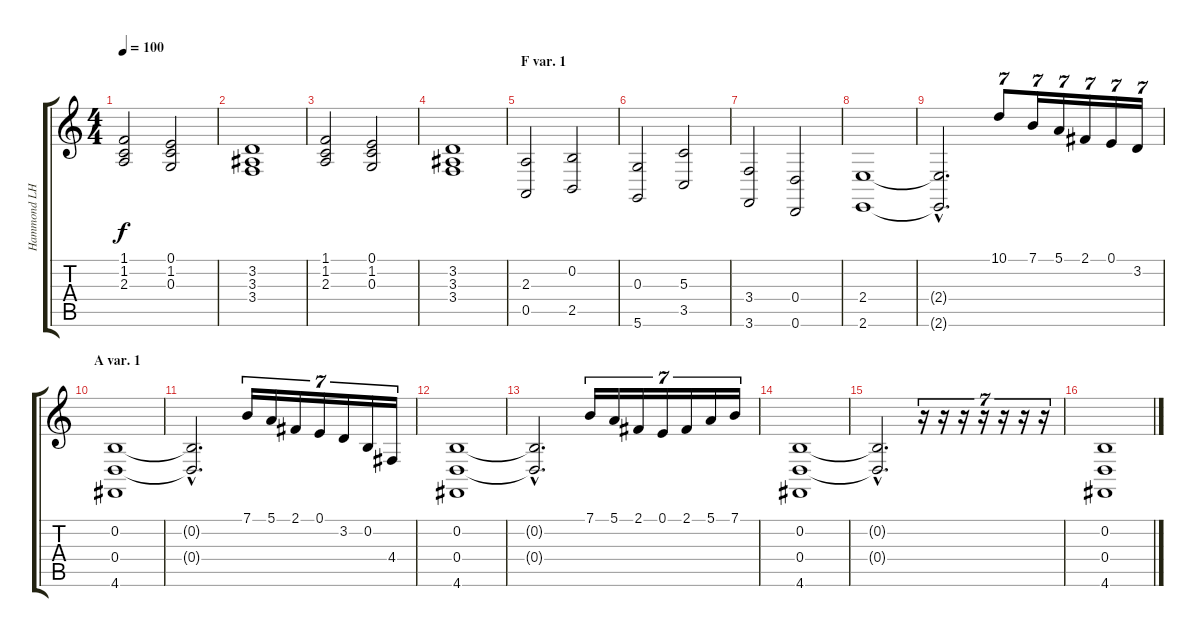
\track ("Hammond LH" "Hammond LH") {instrument drawbarorgan}
\staff {score tabs}
\tuning (E4 B3 G3 D3 A2 D2) {hide}
\ts (4 4)
\tempo 100
\clef g2
\ks c
(1.1 1.2 2.3).2{dy f} (0.1 1.2 0.3).2 |
(3.2 3.3 3.4).1 |
(1.1 1.2 2.3).2 (0.1 1.2 0.3).2 |
(3.2 3.3 3.4).1 |
\section ("" "F var. 1")
(2.3 0.5).2 (0.2 2.5).2{volume 9} |
(0.3 5.6).2 (5.3 3.5).2 |
(3.4 3.6).2 (0.4 0.6).2 |
(2.4 2.6).1 |
(2.4{hac t} 2.6{hac t}).2{d} 10.1.8{tu (7 4)} 7.1.16{tu (7 4)} 5.1.16{tu (7 4)} 2.1.16{tu (7 4)} 0.1.16{tu (7 4)} 3.2.16{tu (7 4)} |
\section ("" "A var. 1")
(0.2 0.4 4.6).1 |
(0.2{hac t} 0.4{hac t}).2{d} 7.1.16{tu (7 4)} 5.1.16{tu (7 4)} 2.1.16{tu (7 4)} 0.1.16{tu (7 4)} 3.2.16{tu (7 4)} 0.2.16{tu (7 4)} 4.4.16{tu (7 4)} |
(0.2 0.4 4.6).1 |
(0.2{hac t} 0.4{hac t}).2{d} 7.1.16{tu (7 4)} 5.1.16{tu (7 4)} 2.1.16{tu (7 4)} 0.1.16{tu (7 4)} 2.1.16{tu (7 4)} 5.1.16{tu (7 4)} 7.1.16{tu (7 4)} |
(0.2 0.4 4.6).1 |
(0.2{hac t} 0.4{hac t}).2{d} r.16{tu (7 4)} r.16{tu (7 4)} r.16{tu (7 4)} r.16{tu (7 4)} r.16{tu (7 4)} r.16{tu (7 4)} r.16{tu (7 4)} |
(0.2 0.4 4.6).1
